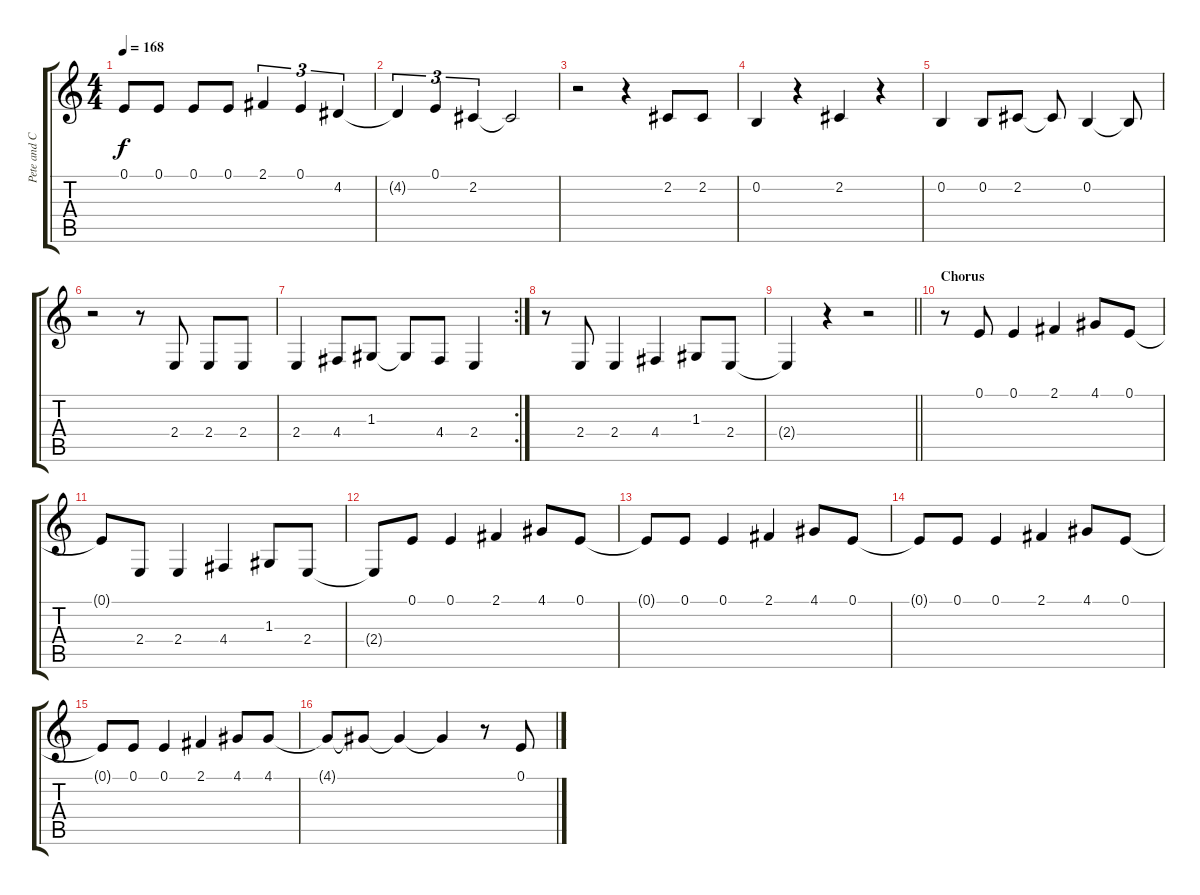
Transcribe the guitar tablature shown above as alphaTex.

\track ("Pete and Carl (Vocal)" "Pete and C") {instrument bassoon}
\staff {score tabs}
\tuning (E4 B3 G3 D3 A2 E2) {hide}
\ts (4 4)
\tempo 168
\clef g2
\ks c
0.1{t}.8{dy f} 0.1.8 0.1.8 0.1.8 2.1.4{tu (3 2)} 0.1.4{tu (3 2)} 4.2.4{tu (3 2)} |
4.2{t}.4{tu (3 2)} 0.1.4{tu (3 2)} 2.2.4{tu (3 2)} 2.2{t}.2 |
r.2 r.4 2.2.8 2.2.8 |
0.2.4 r.4 2.2.4 r.4 |
0.2.4 0.2.8 2.2.8 2.2{t}.8 0.2.4 0.2{t}.8 |
r.2 r.8 2.4.8 2.4.8 2.4.8 |
\rc 2
2.4.4 4.4.8 1.3.8 1.3{t}.8 4.4.8 2.4.4 |
r.8 2.4.8 2.4.4 4.4.4 1.3.8 2.4.8 |
\barLineRight lightlight
2.4{t}.4 r.4 r.2 |
\section ("" "Chorus")
r.8 0.1.8 0.1.4 2.1.4 4.1.8 0.1.8 |
0.1{t}.8 2.4.8 2.4.4 4.4.4 1.3.8 2.4.8 |
2.4{t}.8 0.1.8 0.1.4 2.1.4 4.1.8 0.1.8 |
0.1{t}.8 0.1.8 0.1.4 2.1.4 4.1.8 0.1.8 |
0.1{t}.8 0.1.8 0.1.4 2.1.4 4.1.8 0.1.8 |
0.1{t}.8 0.1.8 0.1.4 2.1.4 4.1.8 4.1.8 |
4.1{t}.8 4.1{t}.8 4.1{t}.4 4.1{t}.4 r.8 0.1.8
